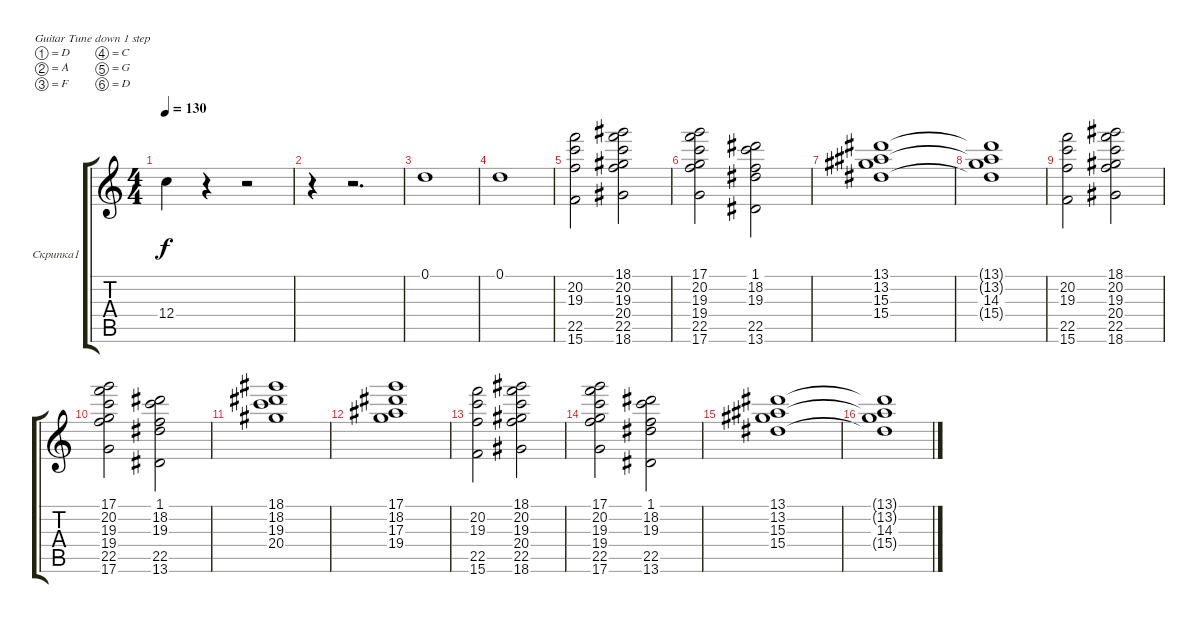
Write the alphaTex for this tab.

\defaultSystemsLayout 4
\bracketExtendMode groupsimilarinstruments
\firstSystemTrackNameOrientation horizontal
\otherSystemsTrackNameOrientation horizontal
\track ("Скрипка1" "Скрипка1") {instrument electricguitarclean}
\staff {score tabs}
\tuning (D4 A3 F3 C3 G2 D2)
\ts (4 4)
\tempo 130
\clef g2
\scale
0.333333
\ks c
12.4{t}.4{dy f} r.4 r.2 |
\scale
0.333333 r.4 r.2{d} |
\scale
0.333333 0.1.1 |
\scale
0.333333 0.1.1 |
\scale
0.333333 (20.2 19.3 22.5 15.6).2 (18.1 20.2 19.3 20.4 22.5 18.6).2 |
\scale
0.333333 (17.1 20.2 19.3 19.4 22.5 17.6).2 (1.1 18.2 19.3 22.5 13.6).2 |
\scale
0.333333 (13.1 13.2 15.3 15.4).1 |
\scale
0.333333 (13.1{t} 13.2{t} 14.3 15.4{t}).1 |
\scale
0.333333 (20.2 19.3 22.5 15.6).2 (18.1 20.2 19.3 20.4 22.5 18.6).2 |
\scale
0.333333 (17.1 20.2 19.3 19.4 22.5 17.6).2 (1.1 18.2 19.3 22.5 13.6).2 |
\scale
0.333333 (18.1 18.2 19.3 20.4).1 |
\scale
0.333333 (17.1 18.2 17.3 19.4).1 |
\scale
0.333333 (20.2 19.3 22.5 15.6).2 (18.1 20.2 19.3 20.4 22.5 18.6).2 |
\scale
0.333333 (17.1 20.2 19.3 19.4 22.5 17.6).2 (1.1 18.2 19.3 22.5 13.6).2 |
\scale
0.333333 (13.1 13.2 15.3 15.4).1 |
\scale
0.333333 (13.1{t} 13.2{t} 14.3 15.4{t}).1
